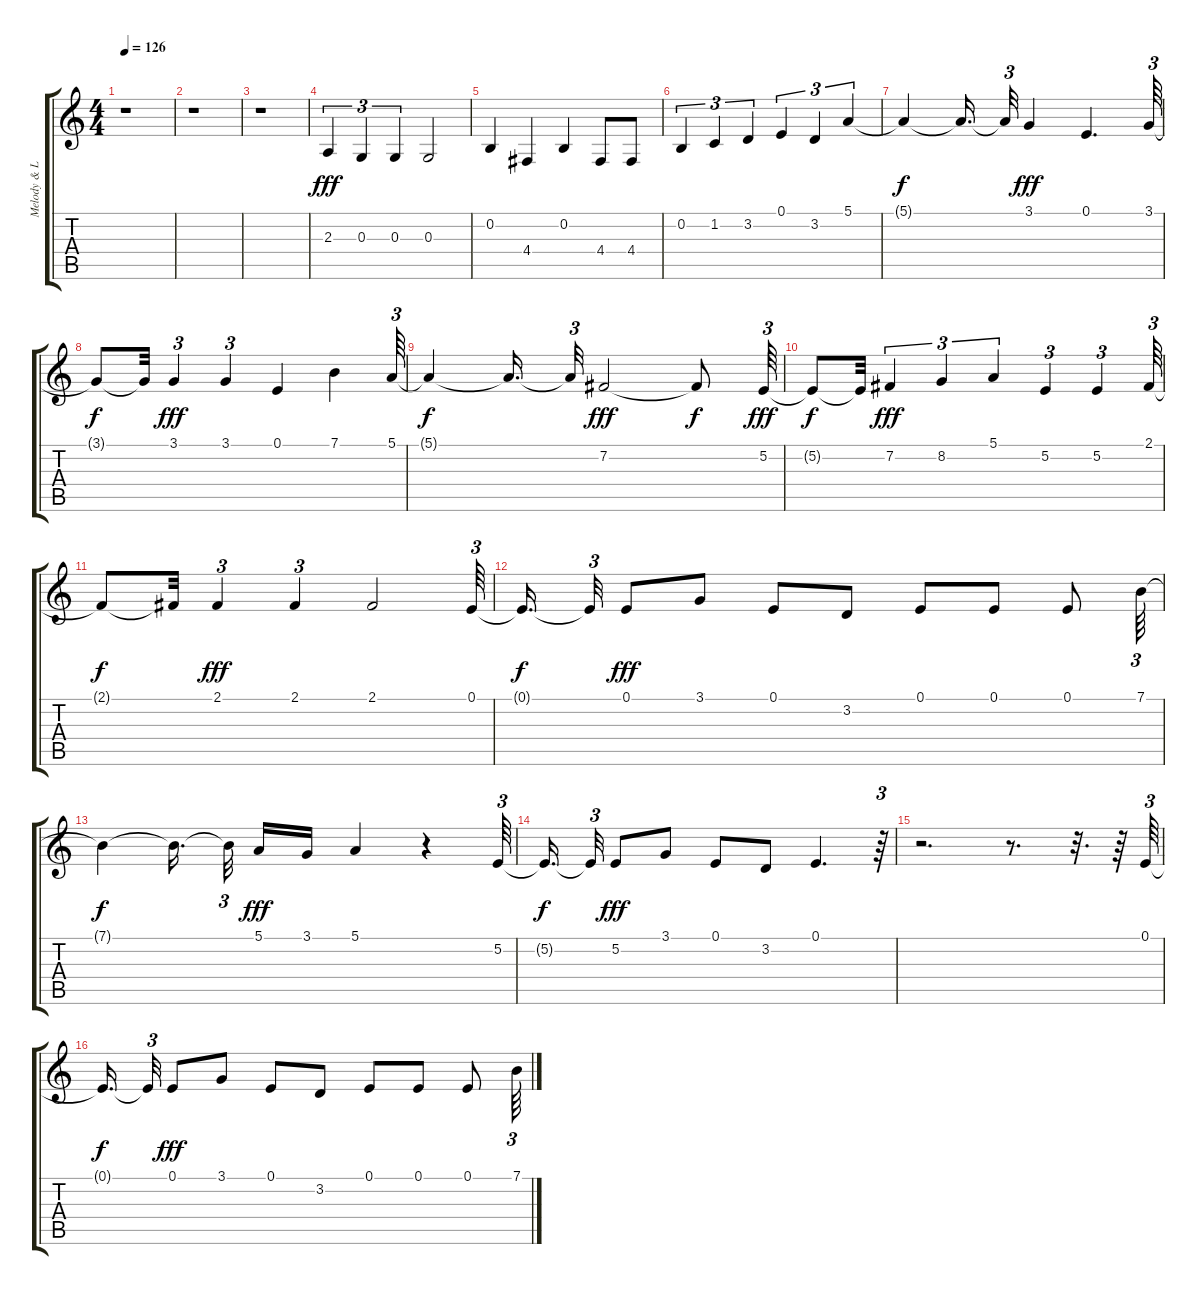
\track ("Melody & Lyric" "Melody & L") {instrument clarinet}
\staff {score tabs}
\tuning (E4 B3 G3 D3 A2 E2) {hide}
\ts (4 4)
\tempo 126
\clef g2
\ks c
r.1{dy fff} |
r.1 |
r.1 |
2.3.4{tu (3 2)} 0.3.4{tu (3 2)} 0.3.4{tu (3 2)} 0.3.2 |
0.2.4 4.4.4 0.2.4 4.4.8 4.4.8 |
0.2.4{tu (3 2)} 1.2.4{tu (3 2)} 3.2.4{tu (3 2)} 0.1.4{tu (3 2)} 3.2.4{tu (3 2)} 5.1.4{tu (3 2)} |
5.1{t}.4{dy f} 5.1{t}.16{d} 5.1{t}.32{tu (3 2)} 3.1.4{dy fff} 0.1.4{d} 3.1.64{tu (3 2)} |
3.1{t}.8{dy f} 3.1{t}.32 3.1.4{tu (3 2) dy fff} 3.1.4{tu (3 2)} 0.1.4 7.1.4 5.1.64{tu (3 2)} |
5.1{t}.4{dy f} 5.1{t}.16{d} 5.1{t}.32{tu (3 2)} 7.2.2{dy fff} 7.2{t}.8{dy f} 5.2.64{tu (3 2) dy fff} |
5.2{t}.8{dy f} 5.2{t}.32 7.2.4{tu (3 2) dy fff} 8.2.4{tu (3 2)} 5.1.4{tu (3 2)} 5.2.4{tu (3 2)} 5.2.4{tu (3 2)} 2.1.64{tu (3 2)} |
2.1{t}.8{dy f} 2.1{t}.32 2.1.4{tu (3 2) dy fff} 2.1.4{tu (3 2)} 2.1.2 0.1.64{tu (3 2)} |
0.1{t}.16{d dy f} 0.1{t}.32{tu (3 2)} 0.1.8{dy fff} 3.1.8 0.1.8 3.2.8 0.1.8 0.1.8 0.1.8 7.1.64{tu (3 2)} |
7.1{t}.4{dy f} 7.1{t}.16{d} 7.1{t}.32{tu (3 2)} 5.1.16{dy fff} 3.1.16 5.1.4 r.4 5.2.64{tu (3 2)} |
5.2{t}.16{d dy f} 5.2{t}.32{tu (3 2)} 5.2.8{dy fff} 3.1.8 0.1.8 3.2.8 0.1.4{d} r.64{tu (3 2)} |
r.2{d} r.8{d} r.32{d} r.64 0.1.64{tu (3 2)} |
0.1{t}.16{d dy f} 0.1{t}.32{tu (3 2)} 0.1.8{dy fff} 3.1.8 0.1.8 3.2.8 0.1.8 0.1.8 0.1.8 7.1.64{tu (3 2)}
